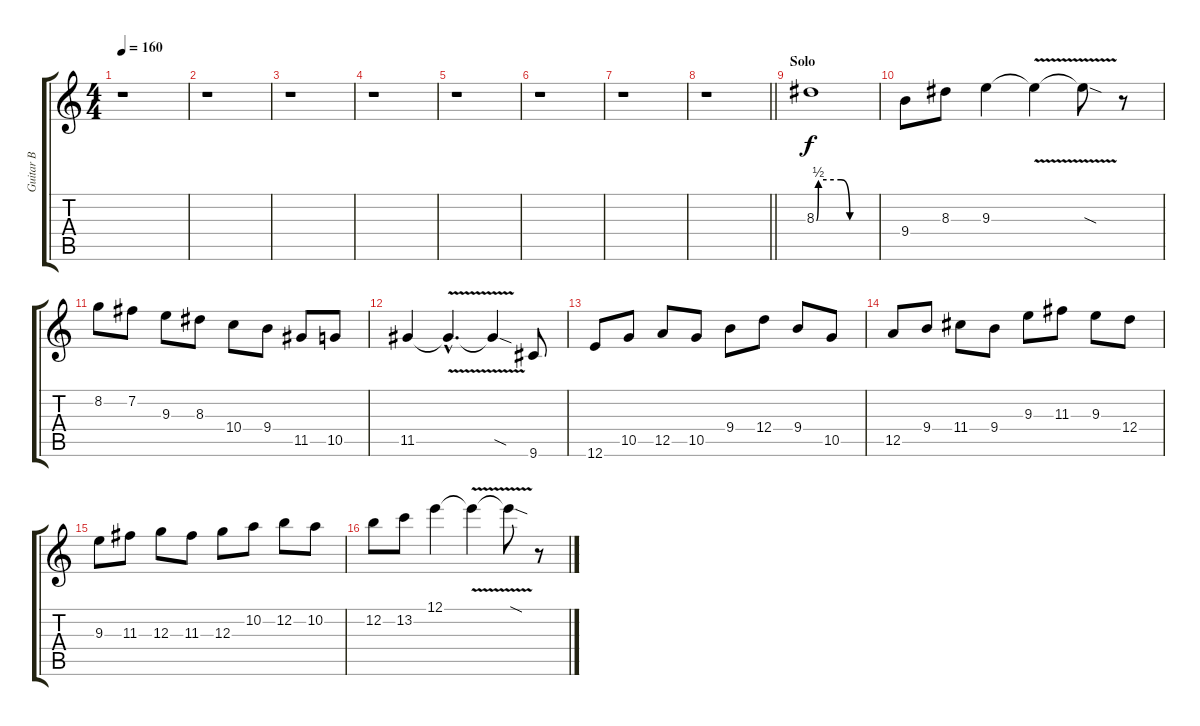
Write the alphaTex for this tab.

\track ("Guitar B" "Guitar B") {instrument distortionguitar}
\staff {score tabs}
\tuning (E4 B3 G3 D3 A2 E2) {hide}
\ts (4 4)
\tempo 160
\clef g2
\ks aminor
r.1{dy f} |
r.1 |
r.1 |
r.1 |
r.1 |
r.1 |
r.1 |
\barLineRight lightlight
r.1 |
\section ("" "Solo")
8.3{be (custom 0 0 2 2 25 2 34 0 44 0 60 0)}.1 |
9.4.8 8.3.8 9.3.4 9.3{v t}.4 9.3{sod t}.8 r.8 |
8.2.8 7.2.8 9.3.8 8.3.8 10.4.8 9.4.8 11.5.8 10.5.8 |
11.5.4 11.5{v hac t}.4{d} 11.5{sod t}.4 9.6.8 |
12.6.8 10.5.8 12.5.8 10.5.8 9.4.8 12.4.8 9.4.8 10.5.8 |
12.5.8 9.4.8 11.4.8 9.4.8 9.3.8 11.3.8 9.3.8 12.4.8 |
9.3.8 11.3.8 12.3.8 11.3.8 12.3.8 10.2.8 12.2.8 10.2.8 |
12.2.8 13.2.8 12.1.4 12.1{v t}.4 12.1{sod t}.8 r.8
